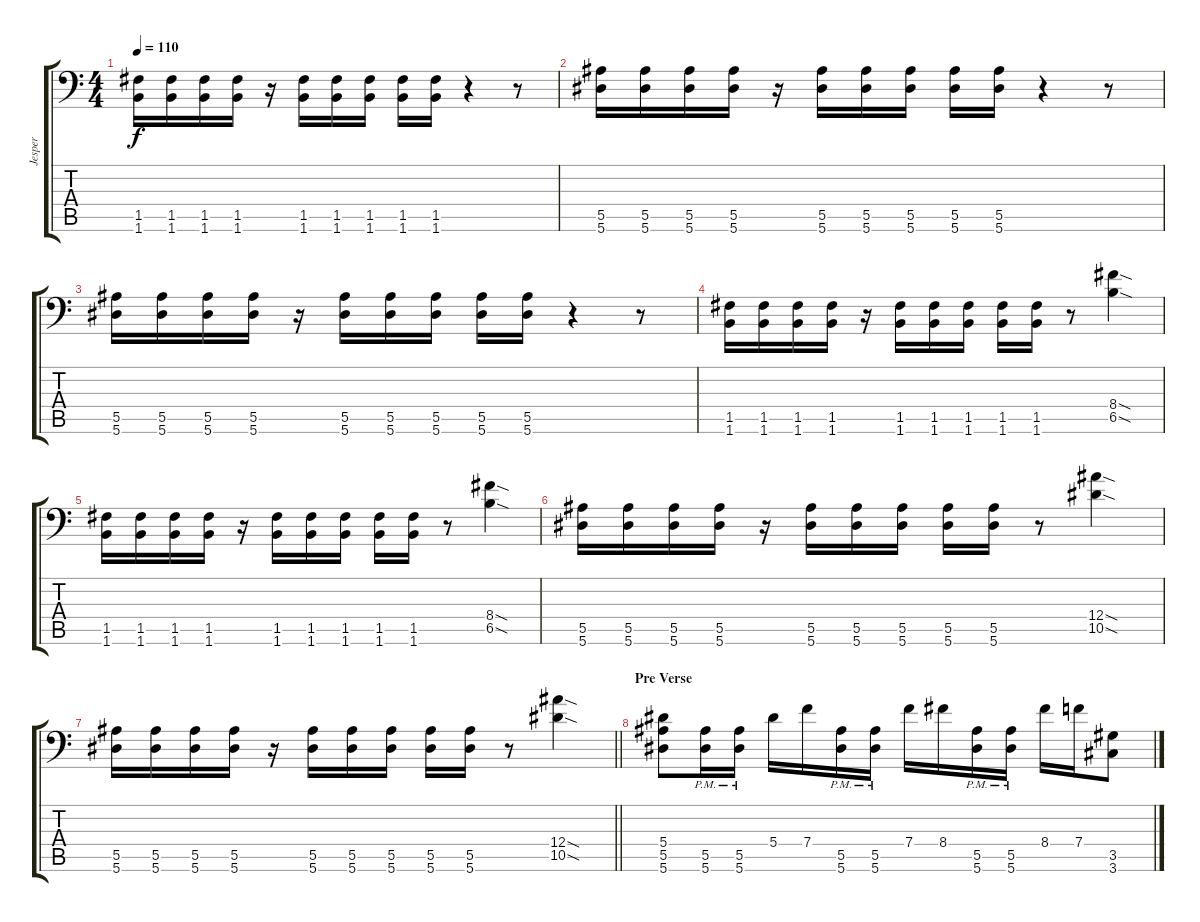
\track ("Jesper" "Jesper") {instrument distortionguitar}
\staff {score tabs}
\tuning (C4 G3 Eb3 Bb2 F2 Bb1) {hide}
\ts (4 4)
\tempo 110
\clef f4
\ks c
(1.5 1.6).16{dy f} (1.5 1.6).16 (1.5 1.6).16 (1.5 1.6).16 r.16 (1.5 1.6).16 (1.5 1.6).16 (1.5 1.6).16 (1.5 1.6).16 (1.5 1.6).16 r.4 r.8 |
(5.5 5.6).16 (5.5 5.6).16 (5.5 5.6).16 (5.5 5.6).16 r.16 (5.5 5.6).16 (5.5 5.6).16 (5.5 5.6).16 (5.5 5.6).16 (5.5 5.6).16 r.4 r.8 |
(5.5 5.6).16 (5.5 5.6).16 (5.5 5.6).16 (5.5 5.6).16 r.16 (5.5 5.6).16 (5.5 5.6).16 (5.5 5.6).16 (5.5 5.6).16 (5.5 5.6).16 r.4 r.8 |
(1.5 1.6).16 (1.5 1.6).16 (1.5 1.6).16 (1.5 1.6).16 r.16 (1.5 1.6).16 (1.5 1.6).16 (1.5 1.6).16 (1.5 1.6).16 (1.5 1.6).16 r.8 (8.4{sod} 6.5{sod}).4 |
(1.5 1.6).16 (1.5 1.6).16 (1.5 1.6).16 (1.5 1.6).16 r.16 (1.5 1.6).16 (1.5 1.6).16 (1.5 1.6).16 (1.5 1.6).16 (1.5 1.6).16 r.8 (8.4{sod} 6.5{sod}).4 |
(5.5 5.6).16 (5.5 5.6).16 (5.5 5.6).16 (5.5 5.6).16 r.16 (5.5 5.6).16 (5.5 5.6).16 (5.5 5.6).16 (5.5 5.6).16 (5.5 5.6).16 r.8 (12.4{sod} 10.5{sod}).4 |
\barLineRight lightlight
(5.5 5.6).16 (5.5 5.6).16 (5.5 5.6).16 (5.5 5.6).16 r.16 (5.5 5.6).16 (5.5 5.6).16 (5.5 5.6).16 (5.5 5.6).16 (5.5 5.6).16 r.8 (12.4{sod} 10.5{sod}).4 |
\section ("" "Pre Verse")
(5.4 5.5 5.6).8 (5.5{pm} 5.6{pm}).16 (5.5{pm} 5.6{pm}).16 5.4.16 7.4.16 (5.5{pm} 5.6{pm}).16 (5.5{pm} 5.6{pm}).16 7.4.16 8.4.16 (5.5{pm} 5.6{pm}).16 (5.5{pm} 5.6{pm}).16 8.4.16 7.4.16 (3.5 3.6).8
